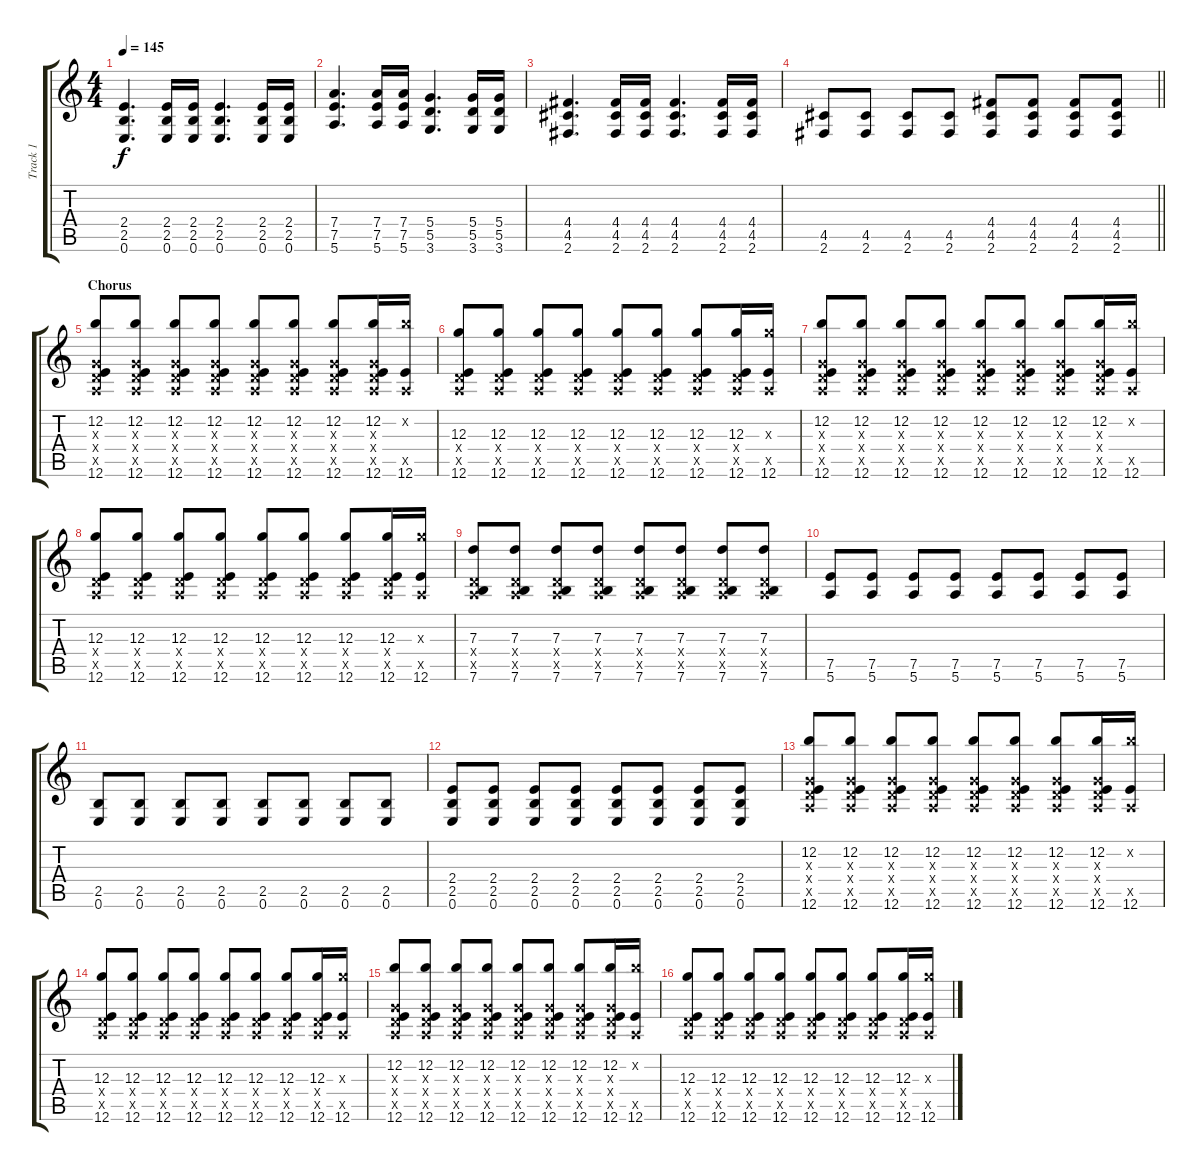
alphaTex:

\track ("Track 1" "Track 1") {instrument overdrivenguitar}
\staff {score tabs}
\tuning (E4 B3 G3 D3 A2 E2) {hide}
\ts (4 4)
\tempo 145
\clef g2
\ks c
(2.4 2.5 0.6).4{d dy f} (2.4 2.5 0.6).16 (2.4 2.5 0.6).16 (2.4 2.5 0.6).4{d} (2.4 2.5 0.6).16 (2.4 2.5 0.6).16 |
(7.4 7.5 5.6).4{d} (7.4 7.5 5.6).16 (7.4 7.5 5.6).16 (5.4 5.5 3.6).4{d} (5.4 5.5 3.6).16 (5.4 5.5 3.6).16 |
(4.4 4.5 2.6).4{d} (4.4 4.5 2.6).16 (4.4 4.5 2.6).16 (4.4 4.5 2.6).4{d} (4.4 4.5 2.6).16 (4.4 4.5 2.6).16 |
\barLineRight lightlight
(4.5 2.6).8 (4.5 2.6).8 (4.5 2.6).8 (4.5 2.6).8 (4.4 4.5 2.6).8 (4.4 4.5 2.6).8 (4.4 4.5 2.6).8 (4.4 4.5 2.6).8 |
\section ("" "Chorus")
(12.2 0.3{x} 0.4{x} 0.5{x} 12.6).8 (12.2 0.3{x} 0.4{x} 0.5{x} 12.6).8 (12.2 0.3{x} 0.4{x} 0.5{x} 12.6).8 (12.2 0.3{x} 0.4{x} 0.5{x} 12.6).8 (12.2 0.3{x} 0.4{x} 0.5{x} 12.6).8 (12.2 0.3{x} 0.4{x} 0.5{x} 12.6).8 (12.2 0.3{x} 0.4{x} 0.5{x} 12.6).8 (12.2 0.3{x} 0.4{x} 0.5{x} 12.6).16 (12.2{x} 0.5{x} 12.6).16 |
(12.3 0.4{x} 0.5{x} 12.6).8 (12.3 0.4{x} 0.5{x} 12.6).8 (12.3 0.4{x} 0.5{x} 12.6).8 (12.3 0.4{x} 0.5{x} 12.6).8 (12.3 0.4{x} 0.5{x} 12.6).8 (12.3 0.4{x} 0.5{x} 12.6).8 (12.3 0.4{x} 0.5{x} 12.6).8 (12.3 0.4{x} 0.5{x} 12.6).16 (12.3{x} 0.5{x} 12.6).16 |
(12.2 0.3{x} 0.4{x} 0.5{x} 12.6).8 (12.2 0.3{x} 0.4{x} 0.5{x} 12.6).8 (12.2 0.3{x} 0.4{x} 0.5{x} 12.6).8 (12.2 0.3{x} 0.4{x} 0.5{x} 12.6).8 (12.2 0.3{x} 0.4{x} 0.5{x} 12.6).8 (12.2 0.3{x} 0.4{x} 0.5{x} 12.6).8 (12.2 0.3{x} 0.4{x} 0.5{x} 12.6).8 (12.2 0.3{x} 0.4{x} 0.5{x} 12.6).16 (12.2{x} 0.5{x} 12.6).16 |
(12.3 0.4{x} 0.5{x} 12.6).8 (12.3 0.4{x} 0.5{x} 12.6).8 (12.3 0.4{x} 0.5{x} 12.6).8 (12.3 0.4{x} 0.5{x} 12.6).8 (12.3 0.4{x} 0.5{x} 12.6).8 (12.3 0.4{x} 0.5{x} 12.6).8 (12.3 0.4{x} 0.5{x} 12.6).8 (12.3 0.4{x} 0.5{x} 12.6).16 (12.3{x} 0.5{x} 12.6).16 |
(7.3 0.4{x} 0.5{x} 7.6).8 (7.3 0.4{x} 0.5{x} 7.6).8 (7.3 0.4{x} 0.5{x} 7.6).8 (7.3 0.4{x} 0.5{x} 7.6).8 (7.3 0.4{x} 0.5{x} 7.6).8 (7.3 0.4{x} 0.5{x} 7.6).8 (7.3 0.4{x} 0.5{x} 7.6).8 (7.3 0.4{x} 0.5{x} 7.6).8 |
(7.5 5.6).8 (7.5 5.6).8 (7.5 5.6).8 (7.5 5.6).8 (7.5 5.6).8 (7.5 5.6).8 (7.5 5.6).8 (7.5 5.6).8 |
(2.5 0.6).8 (2.5 0.6).8 (2.5 0.6).8 (2.5 0.6).8 (2.5 0.6).8 (2.5 0.6).8 (2.5 0.6).8 (2.5 0.6).8 |
(2.4 2.5 0.6).8 (2.4 2.5 0.6).8 (2.4 2.5 0.6).8 (2.4 2.5 0.6).8 (2.4 2.5 0.6).8 (2.4 2.5 0.6).8 (2.4 2.5 0.6).8 (2.4 2.5 0.6).8 |
(12.2 0.3{x} 0.4{x} 0.5{x} 12.6).8 (12.2 0.3{x} 0.4{x} 0.5{x} 12.6).8 (12.2 0.3{x} 0.4{x} 0.5{x} 12.6).8 (12.2 0.3{x} 0.4{x} 0.5{x} 12.6).8 (12.2 0.3{x} 0.4{x} 0.5{x} 12.6).8 (12.2 0.3{x} 0.4{x} 0.5{x} 12.6).8 (12.2 0.3{x} 0.4{x} 0.5{x} 12.6).8 (12.2 0.3{x} 0.4{x} 0.5{x} 12.6).16 (12.2{x} 0.5{x} 12.6).16 |
(12.3 0.4{x} 0.5{x} 12.6).8 (12.3 0.4{x} 0.5{x} 12.6).8 (12.3 0.4{x} 0.5{x} 12.6).8 (12.3 0.4{x} 0.5{x} 12.6).8 (12.3 0.4{x} 0.5{x} 12.6).8 (12.3 0.4{x} 0.5{x} 12.6).8 (12.3 0.4{x} 0.5{x} 12.6).8 (12.3 0.4{x} 0.5{x} 12.6).16 (12.3{x} 0.5{x} 12.6).16 |
(12.2 0.3{x} 0.4{x} 0.5{x} 12.6).8 (12.2 0.3{x} 0.4{x} 0.5{x} 12.6).8 (12.2 0.3{x} 0.4{x} 0.5{x} 12.6).8 (12.2 0.3{x} 0.4{x} 0.5{x} 12.6).8 (12.2 0.3{x} 0.4{x} 0.5{x} 12.6).8 (12.2 0.3{x} 0.4{x} 0.5{x} 12.6).8 (12.2 0.3{x} 0.4{x} 0.5{x} 12.6).8 (12.2 0.3{x} 0.4{x} 0.5{x} 12.6).16 (12.2{x} 0.5{x} 12.6).16 |
(12.3 0.4{x} 0.5{x} 12.6).8 (12.3 0.4{x} 0.5{x} 12.6).8 (12.3 0.4{x} 0.5{x} 12.6).8 (12.3 0.4{x} 0.5{x} 12.6).8 (12.3 0.4{x} 0.5{x} 12.6).8 (12.3 0.4{x} 0.5{x} 12.6).8 (12.3 0.4{x} 0.5{x} 12.6).8 (12.3 0.4{x} 0.5{x} 12.6).16 (12.3{x} 0.5{x} 12.6).16
